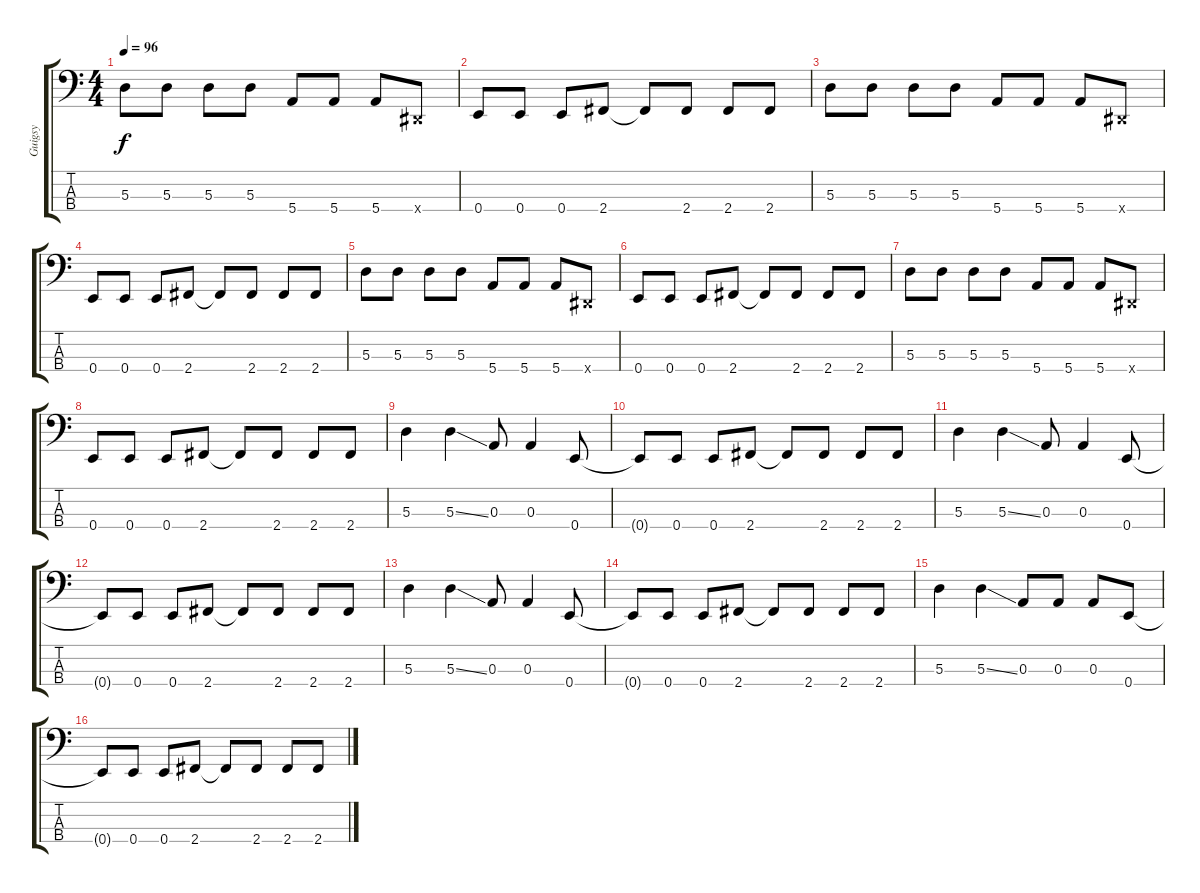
\track ("Guigsy" "Guigsy") {instrument electricbasspick}
\staff {score tabs}
\tuning (G2 D2 A1 E1) {hide}
\ts (4 4)
\tempo 96
\clef f4
\ks c
5.3.8{dy f} 5.3.8 5.3.8 5.3.8 5.4.8 5.4.8 5.4.8 -1.4{x}.8 |
0.4.8 0.4.8 0.4.8 2.4.8 2.4{t}.8 2.4.8 2.4.8 2.4.8 |
5.3.8 5.3.8 5.3.8 5.3.8 5.4.8 5.4.8 5.4.8 -1.4{x}.8 |
0.4.8 0.4.8 0.4.8 2.4.8 2.4{t}.8 2.4.8 2.4.8 2.4.8 |
5.3.8 5.3.8 5.3.8 5.3.8 5.4.8 5.4.8 5.4.8 -1.4{x}.8 |
0.4.8 0.4.8 0.4.8 2.4.8 2.4{t}.8 2.4.8 2.4.8 2.4.8 |
5.3.8 5.3.8 5.3.8 5.3.8 5.4.8 5.4.8 5.4.8 -1.4{x}.8 |
0.4.8 0.4.8 0.4.8 2.4.8 2.4{t}.8 2.4.8 2.4.8 2.4.8 |
5.3.4 5.3{ss}.4 0.3.8 0.3.4 0.4.8 |
0.4{t}.8 0.4.8 0.4.8 2.4.8 2.4{t}.8 2.4.8 2.4.8 2.4.8 |
5.3.4 5.3{ss}.4 0.3.8 0.3.4 0.4.8 |
0.4{t}.8 0.4.8 0.4.8 2.4.8 2.4{t}.8 2.4.8 2.4.8 2.4.8 |
5.3.4 5.3{ss}.4 0.3.8 0.3.4 0.4.8 |
0.4{t}.8 0.4.8 0.4.8 2.4.8 2.4{t}.8 2.4.8 2.4.8 2.4.8 |
5.3.4 5.3{ss}.4 0.3.8 0.3.8 0.3.8 0.4.8 |
0.4{t}.8 0.4.8 0.4.8 2.4.8 2.4{t}.8 2.4.8 2.4.8 2.4.8
